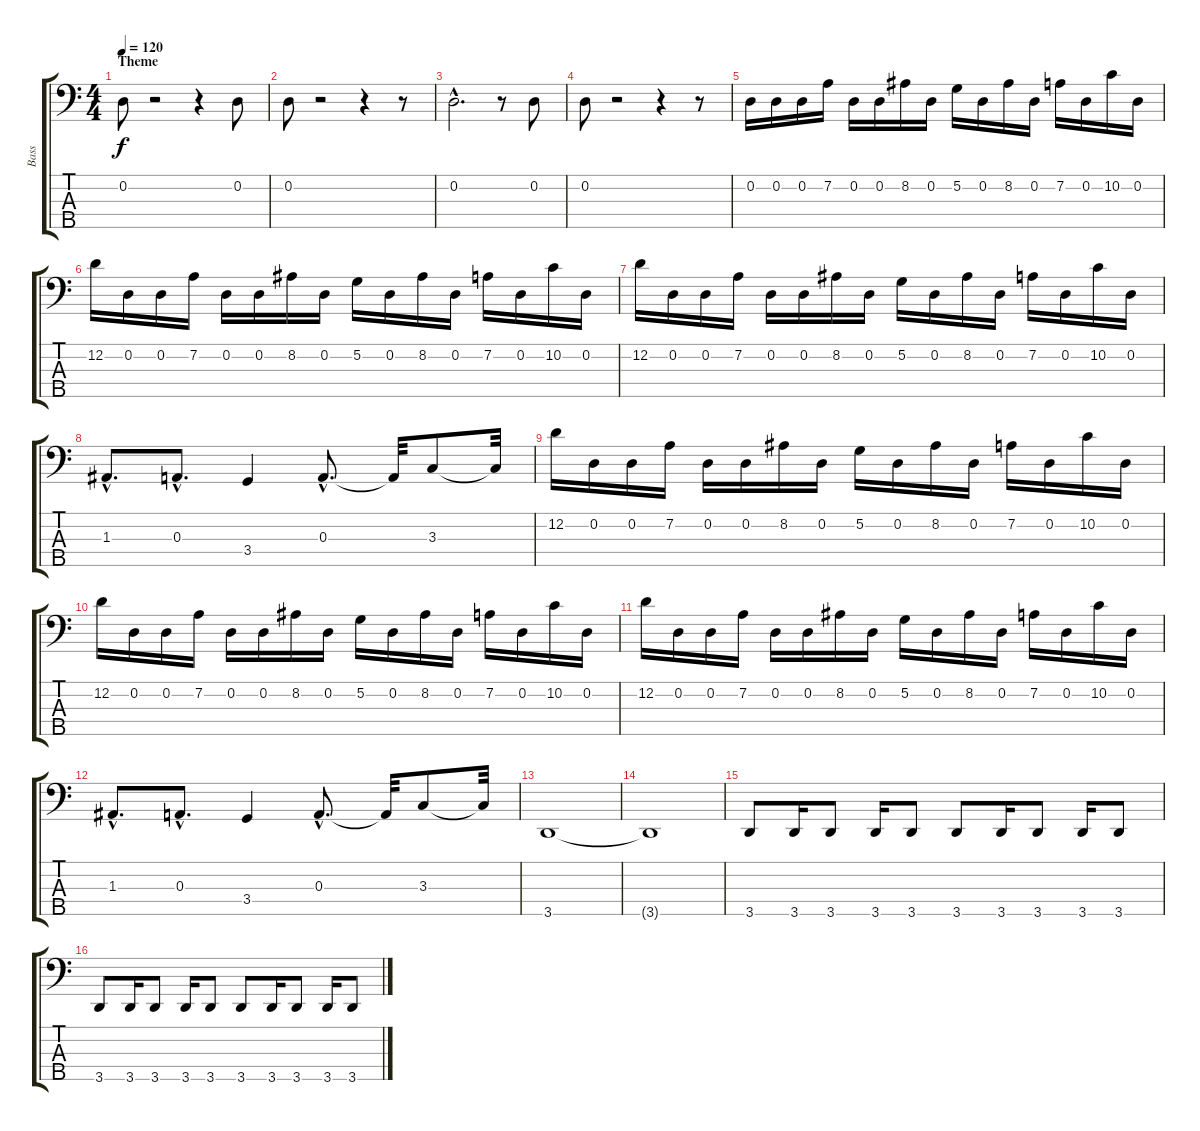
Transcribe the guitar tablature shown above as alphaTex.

\track ("Bass" "Bass") {instrument electricbassfinger}
\staff {score tabs}
\tuning (G2 D2 A1 E1 B0) {hide}
\ts (4 4)
\section ("" "Theme")
\tempo 120
\clef f4
\ks c
0.2.8{dy f volume 15 instrument electricbassfinger} r.2 r.4 0.2.8 |
0.2.8 r.2 r.4 r.8 |
0.2{hac}.2{d} r.8 0.2.8 |
0.2.8 r.2 r.4 r.8 |
0.2.16 0.2.16 0.2.16 7.2.16 0.2.16 0.2.16 8.2.16 0.2.16 5.2.16 0.2.16 8.2.16 0.2.16 7.2.16 0.2.16 10.2.16 0.2.16 |
12.2.16 0.2.16 0.2.16 7.2.16 0.2.16 0.2.16 8.2.16 0.2.16 5.2.16 0.2.16 8.2.16 0.2.16 7.2.16 0.2.16 10.2.16 0.2.16 |
12.2.16 0.2.16 0.2.16 7.2.16 0.2.16 0.2.16 8.2.16 0.2.16 5.2.16 0.2.16 8.2.16 0.2.16 7.2.16 0.2.16 10.2.16 0.2.16 |
1.3{hac}.8{d} 0.3{hac}.8{d} 3.4.4 0.3{hac}.8{d} 0.3{t}.32 3.3.8 3.3{t}.32 |
12.2.16 0.2.16 0.2.16 7.2.16 0.2.16 0.2.16 8.2.16 0.2.16 5.2.16 0.2.16 8.2.16 0.2.16 7.2.16 0.2.16 10.2.16 0.2.16 |
12.2.16 0.2.16 0.2.16 7.2.16 0.2.16 0.2.16 8.2.16 0.2.16 5.2.16 0.2.16 8.2.16 0.2.16 7.2.16 0.2.16 10.2.16 0.2.16 |
12.2.16 0.2.16 0.2.16 7.2.16 0.2.16 0.2.16 8.2.16 0.2.16 5.2.16 0.2.16 8.2.16 0.2.16 7.2.16 0.2.16 10.2.16 0.2.16 |
1.3{hac}.8{d} 0.3{hac}.8{d} 3.4.4 0.3{hac}.8{d} 0.3{t}.32 3.3.8 3.3{t}.32 |
3.5.1 |
3.5{t}.1 |
3.5.8 3.5.16 3.5.8 3.5.16 3.5.8 3.5.8 3.5.16 3.5.8 3.5.16 3.5.8 |
3.5.8 3.5.16 3.5.8 3.5.16 3.5.8 3.5.8 3.5.16 3.5.8 3.5.16 3.5.8
